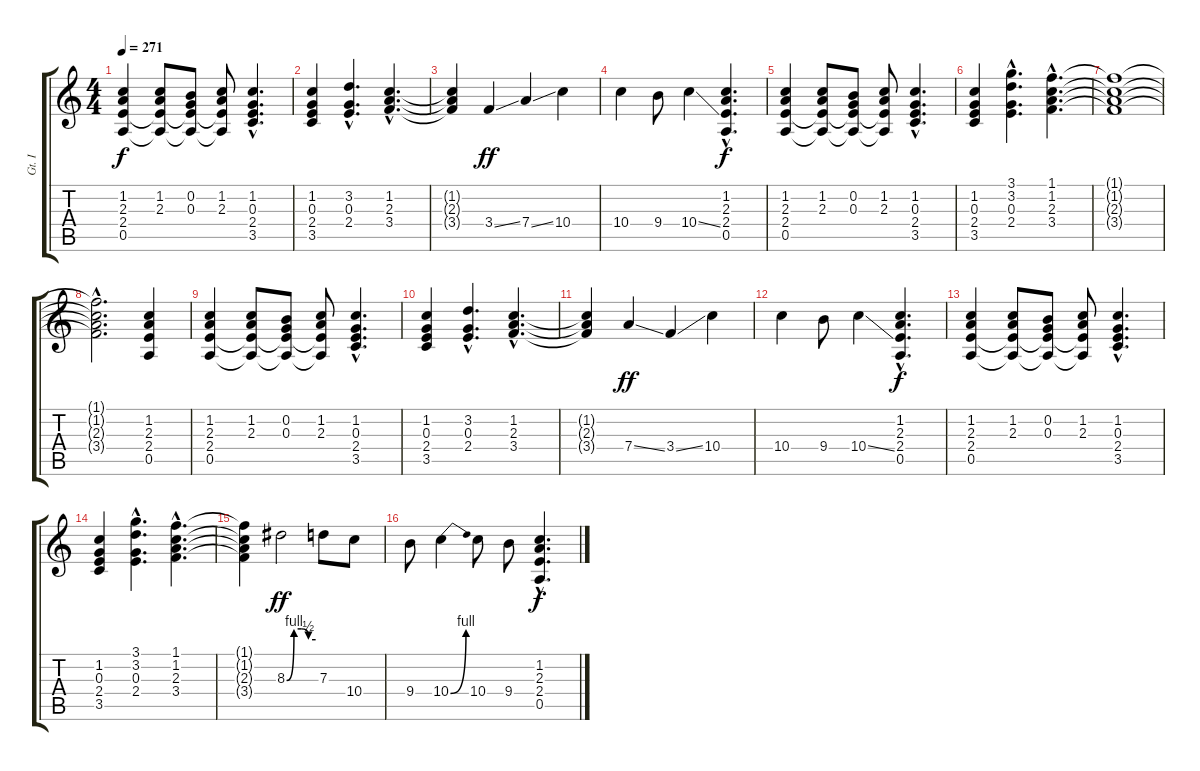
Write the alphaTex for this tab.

\track ("Gt. I" "Gt. I") {instrument distortionguitar}
\staff {score tabs}
\tuning (E4 B3 G3 D3 A2 E2) {hide}
\ts (4 4)
\tempo 271
\clef g2
\ks c
(1.2 2.3 2.4 0.5).4{dy f} (1.2 2.3 2.4{t} 0.5{t}).8 (0.2 0.3 2.4{t} 0.5{t}).8 (1.2 2.3 2.4{t} 0.5{t}).8 (1.2{hac} 0.3{hac} 2.4{hac} 3.5{hac}).4{d} |
(1.2 0.3 2.4 3.5).4 (3.2{hac} 0.3{hac} 2.4{hac}).4{d} (1.2{hac} 2.3{hac} 3.4{hac}).4{d} |
(1.2{t} 2.3{t} 3.4{t}).4 3.4{ss}.4{dy ff} 7.4{ss}.4 10.4.4 |
10.4.4 9.4.8 10.4{ss}.4 (1.2{hac} 2.3{hac} 2.4{hac} 0.5{hac}).4{d dy f} |
(1.2 2.3 2.4 0.5).4 (1.2 2.3 2.4{t} 0.5{t}).8 (0.2 0.3 2.4{t} 0.5{t}).8 (1.2 2.3 2.4{t} 0.5{t}).8 (1.2{hac} 0.3{hac} 2.4{hac} 3.5{hac}).4{d} |
(1.2 0.3 2.4 3.5).4 (3.1{hac} 3.2{hac} 0.3{hac} 2.4{hac}).4{d} (1.1{hac} 1.2{hac} 2.3{hac} 3.4{hac}).4{d} |
(1.1{t} 1.2{t} 2.3{t} 3.4{t}).1 |
(1.1{hac t} 1.2{hac t} 2.3{hac t} 3.4{hac t}).2{d} (1.2 2.3 2.4 0.5).4 |
(1.2 2.3 2.4 0.5).4 (1.2 2.3 2.4{t} 0.5{t}).8 (0.2 0.3 2.4{t} 0.5{t}).8 (1.2 2.3 2.4{t} 0.5{t}).8 (1.2{hac} 0.3{hac} 2.4{hac} 3.5{hac}).4{d} |
(1.2 0.3 2.4 3.5).4 (3.2{hac} 0.3{hac} 2.4{hac}).4{d} (1.2{hac} 2.3{hac} 3.4{hac}).4{d} |
(1.2{t} 2.3{t} 3.4{t}).4 7.4{ss}.4{dy ff} 3.4{ss}.4 10.4.4 |
10.4.4 9.4.8 10.4{ss}.4 (1.2{hac} 2.3{hac} 2.4{hac} 0.5{hac}).4{d dy f} |
(1.2 2.3 2.4 0.5).4 (1.2 2.3 2.4{t} 0.5{t}).8 (0.2 0.3 2.4{t} 0.5{t}).8 (1.2 2.3 2.4{t} 0.5{t}).8 (1.2{hac} 0.3{hac} 2.4{hac} 3.5{hac}).4{d} |
(1.2 0.3 2.4 3.5).4 (3.1{hac} 3.2{hac} 0.3{hac} 2.4{hac}).4{d} (1.1{hac} 1.2{hac} 2.3{hac} 3.4{hac}).4{d} |
(1.1{t} 1.2{t} 2.3{t} 3.4{t}).4 8.3{be (custom 0 0 15 4 30 4 45 2 60 2)}.2{dy ff} 7.3.8 10.4.8 |
9.4.8 10.4{be (bend 0 0 60 4)}.4 10.4.8 9.4.8 (1.2{hac} 2.3{hac} 2.4{hac} 0.5{hac}).4{d dy f}
